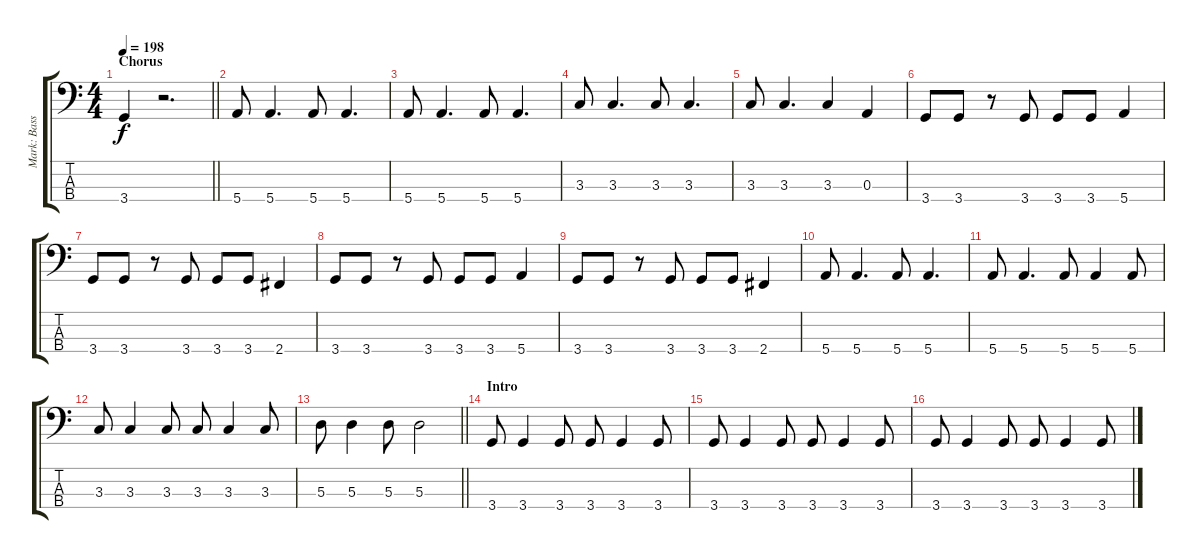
\track ("Mark: Bass" "Mark: Bass") {instrument electricbassfinger}
\staff {score tabs}
\tuning (G2 D2 A1 E1) {hide}
\ts (4 4)
\section ("" "Chorus")
\tempo 198
\clef f4
\barLineRight lightlight
\ks c
3.4.4{dy f} r.2{d} |
\section ("" "")
5.4.8 5.4.4{d} 5.4.8 5.4.4{d} |
5.4.8 5.4.4{d} 5.4.8 5.4.4{d} |
3.3.8 3.3.4{d} 3.3.8 3.3.4{d} |
3.3.8 3.3.4{d} 3.3.4 0.3.4 |
3.4.8 3.4.8 r.8 3.4.8 3.4.8 3.4.8 5.4.4 |
3.4.8 3.4.8 r.8 3.4.8 3.4.8 3.4.8 2.4.4 |
3.4.8 3.4.8 r.8 3.4.8 3.4.8 3.4.8 5.4.4 |
3.4.8 3.4.8 r.8 3.4.8 3.4.8 3.4.8 2.4.4 |
5.4.8 5.4.4{d} 5.4.8 5.4.4{d} |
5.4.8 5.4.4{d} 5.4.8 5.4.4 5.4.8 |
3.3.8 3.3.4 3.3.8 3.3.8 3.3.4 3.3.8 |
\barLineRight lightlight
5.3.8 5.3.4 5.3.8 5.3.2 |
\section ("" "Intro")
3.4.8 3.4.4 3.4.8 3.4.8 3.4.4 3.4.8 |
3.4.8 3.4.4 3.4.8 3.4.8 3.4.4 3.4.8 |
3.4.8 3.4.4 3.4.8 3.4.8 3.4.4 3.4.8
